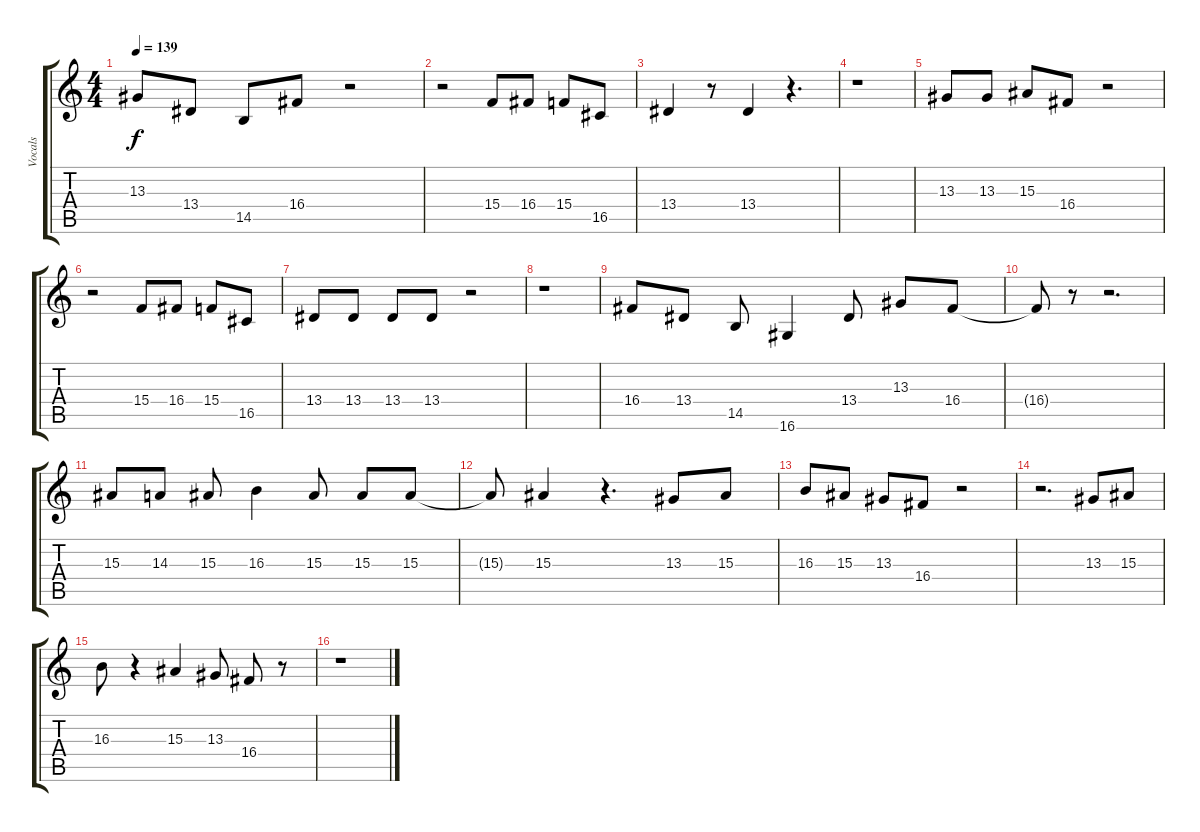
\track ("Vocals" "Vocals") {instrument flute}
\staff {score tabs}
\tuning (E4 B3 G3 D3 A2 E2) {hide}
\ts (4 4)
\tempo 139
\clef g2
\ks c
13.3.8{dy f} 13.4.8 14.5.8 16.4.8 r.2 |
r.2 15.4.8 16.4.8 15.4.8 16.5.8 |
13.4.4 r.8 13.4.4 r.4{d} |
r.1 |
13.3.8 13.3.8 15.3.8 16.4.8 r.2 |
r.2 15.4.8 16.4.8 15.4.8 16.5.8 |
13.4.8 13.4.8 13.4.8 13.4.8 r.2 |
r.1 |
16.4.8 13.4.8 14.5.8 16.6.4 13.4.8 13.3.8 16.4.8 |
16.4{t}.8 r.8 r.2{d} |
15.3.8 14.3.8 15.3.8 16.3.4 15.3.8 15.3.8 15.3.8 |
15.3{t}.8 15.3.4 r.4{d} 13.3.8 15.3.8 |
16.3.8 15.3.8 13.3.8 16.4.8 r.2 |
r.2{d} 13.3.8 15.3.8 |
16.3.8 r.4 15.3.4 13.3.8 16.4.8 r.8 |
r.1
